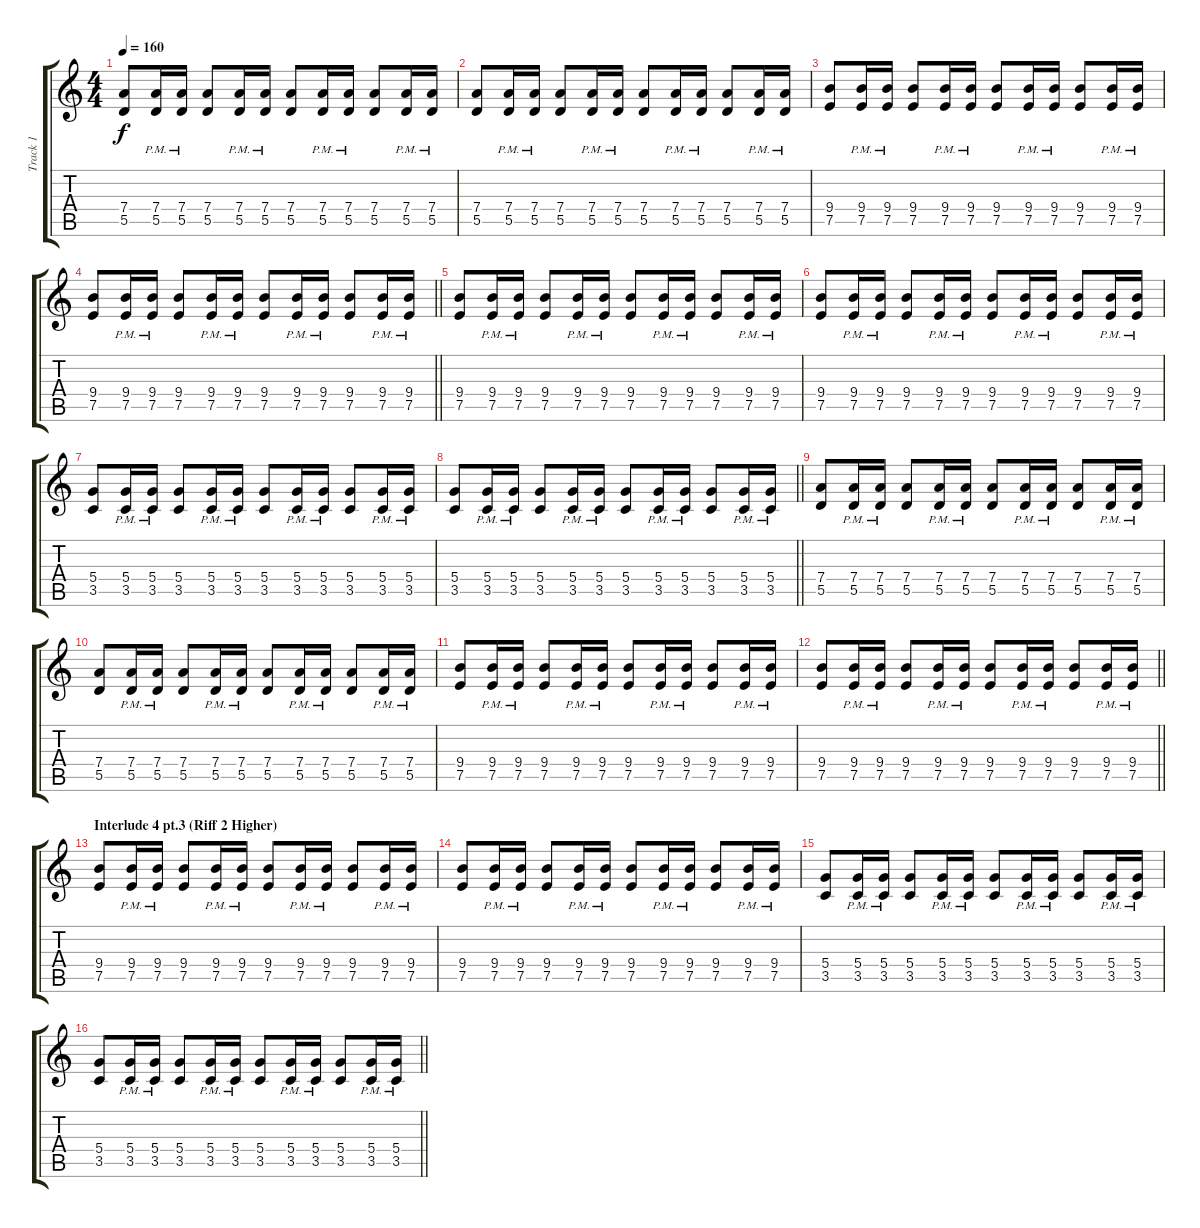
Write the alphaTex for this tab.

\track ("Track 1" "Track 1") {instrument overdrivenguitar}
\staff {score tabs}
\tuning (E4 B3 G3 D3 A2 E2) {hide}
\ts (4 4)
\tempo 160
\clef g2
\ks c
(7.4 5.5).8{dy f} (7.4{pm} 5.5{pm}).16 (7.4{pm} 5.5{pm}).16 (7.4 5.5).8 (7.4{pm} 5.5{pm}).16 (7.4{pm} 5.5{pm}).16 (7.4 5.5).8 (7.4{pm} 5.5{pm}).16 (7.4{pm} 5.5{pm}).16 (7.4 5.5).8 (7.4{pm} 5.5{pm}).16 (7.4{pm} 5.5{pm}).16 |
(7.4 5.5).8 (7.4{pm} 5.5{pm}).16 (7.4{pm} 5.5{pm}).16 (7.4 5.5).8 (7.4{pm} 5.5{pm}).16 (7.4{pm} 5.5{pm}).16 (7.4 5.5).8 (7.4{pm} 5.5{pm}).16 (7.4{pm} 5.5{pm}).16 (7.4 5.5).8 (7.4{pm} 5.5{pm}).16 (7.4{pm} 5.5{pm}).16 |
(9.4 7.5).8 (9.4{pm} 7.5{pm}).16 (9.4{pm} 7.5{pm}).16 (9.4 7.5).8 (9.4{pm} 7.5{pm}).16 (9.4{pm} 7.5{pm}).16 (9.4 7.5).8 (9.4{pm} 7.5{pm}).16 (9.4{pm} 7.5{pm}).16 (9.4 7.5).8 (9.4{pm} 7.5{pm}).16 (9.4{pm} 7.5{pm}).16 |
\barLineRight lightlight
(9.4 7.5).8 (9.4{pm} 7.5{pm}).16 (9.4{pm} 7.5{pm}).16 (9.4 7.5).8 (9.4{pm} 7.5{pm}).16 (9.4{pm} 7.5{pm}).16 (9.4 7.5).8 (9.4{pm} 7.5{pm}).16 (9.4{pm} 7.5{pm}).16 (9.4 7.5).8 (9.4{pm} 7.5{pm}).16 (9.4{pm} 7.5{pm}).16 |
(9.4 7.5).8 (9.4{pm} 7.5{pm}).16 (9.4{pm} 7.5{pm}).16 (9.4 7.5).8 (9.4{pm} 7.5{pm}).16 (9.4{pm} 7.5{pm}).16 (9.4 7.5).8 (9.4{pm} 7.5{pm}).16 (9.4{pm} 7.5{pm}).16 (9.4 7.5).8 (9.4{pm} 7.5{pm}).16 (9.4{pm} 7.5{pm}).16 |
(9.4 7.5).8 (9.4{pm} 7.5{pm}).16 (9.4{pm} 7.5{pm}).16 (9.4 7.5).8 (9.4{pm} 7.5{pm}).16 (9.4{pm} 7.5{pm}).16 (9.4 7.5).8 (9.4{pm} 7.5{pm}).16 (9.4{pm} 7.5{pm}).16 (9.4 7.5).8 (9.4{pm} 7.5{pm}).16 (9.4{pm} 7.5{pm}).16 |
(5.4 3.5).8 (5.4{pm} 3.5{pm}).16 (5.4{pm} 3.5{pm}).16 (5.4 3.5).8 (5.4{pm} 3.5{pm}).16 (5.4{pm} 3.5{pm}).16 (5.4 3.5).8 (5.4{pm} 3.5{pm}).16 (5.4{pm} 3.5{pm}).16 (5.4 3.5).8 (5.4{pm} 3.5{pm}).16 (5.4{pm} 3.5{pm}).16 |
\barLineRight lightlight
(5.4 3.5).8 (5.4{pm} 3.5{pm}).16 (5.4{pm} 3.5{pm}).16 (5.4 3.5).8 (5.4{pm} 3.5{pm}).16 (5.4{pm} 3.5{pm}).16 (5.4 3.5).8 (5.4{pm} 3.5{pm}).16 (5.4{pm} 3.5{pm}).16 (5.4 3.5).8 (5.4{pm} 3.5{pm}).16 (5.4{pm} 3.5{pm}).16 |
(7.4 5.5).8 (7.4{pm} 5.5{pm}).16 (7.4{pm} 5.5{pm}).16 (7.4 5.5).8 (7.4{pm} 5.5{pm}).16 (7.4{pm} 5.5{pm}).16 (7.4 5.5).8 (7.4{pm} 5.5{pm}).16 (7.4{pm} 5.5{pm}).16 (7.4 5.5).8 (7.4{pm} 5.5{pm}).16 (7.4{pm} 5.5{pm}).16 |
(7.4 5.5).8 (7.4{pm} 5.5{pm}).16 (7.4{pm} 5.5{pm}).16 (7.4 5.5).8 (7.4{pm} 5.5{pm}).16 (7.4{pm} 5.5{pm}).16 (7.4 5.5).8 (7.4{pm} 5.5{pm}).16 (7.4{pm} 5.5{pm}).16 (7.4 5.5).8 (7.4{pm} 5.5{pm}).16 (7.4{pm} 5.5{pm}).16 |
(9.4 7.5).8 (9.4{pm} 7.5{pm}).16 (9.4{pm} 7.5{pm}).16 (9.4 7.5).8 (9.4{pm} 7.5{pm}).16 (9.4{pm} 7.5{pm}).16 (9.4 7.5).8 (9.4{pm} 7.5{pm}).16 (9.4{pm} 7.5{pm}).16 (9.4 7.5).8 (9.4{pm} 7.5{pm}).16 (9.4{pm} 7.5{pm}).16 |
\barLineRight lightlight
(9.4 7.5).8 (9.4{pm} 7.5{pm}).16 (9.4{pm} 7.5{pm}).16 (9.4 7.5).8 (9.4{pm} 7.5{pm}).16 (9.4{pm} 7.5{pm}).16 (9.4 7.5).8 (9.4{pm} 7.5{pm}).16 (9.4{pm} 7.5{pm}).16 (9.4 7.5).8 (9.4{pm} 7.5{pm}).16 (9.4{pm} 7.5{pm}).16 |
\section ("" "Interlude 4 pt.3 (Riff 2 Higher)")
(9.4 7.5).8 (9.4{pm} 7.5{pm}).16 (9.4{pm} 7.5{pm}).16 (9.4 7.5).8 (9.4{pm} 7.5{pm}).16 (9.4{pm} 7.5{pm}).16 (9.4 7.5).8 (9.4{pm} 7.5{pm}).16 (9.4{pm} 7.5{pm}).16 (9.4 7.5).8 (9.4{pm} 7.5{pm}).16 (9.4{pm} 7.5{pm}).16 |
(9.4 7.5).8 (9.4{pm} 7.5{pm}).16 (9.4{pm} 7.5{pm}).16 (9.4 7.5).8 (9.4{pm} 7.5{pm}).16 (9.4{pm} 7.5{pm}).16 (9.4 7.5).8 (9.4{pm} 7.5{pm}).16 (9.4{pm} 7.5{pm}).16 (9.4 7.5).8 (9.4{pm} 7.5{pm}).16 (9.4{pm} 7.5{pm}).16 |
(5.4 3.5).8 (5.4{pm} 3.5{pm}).16 (5.4{pm} 3.5{pm}).16 (5.4 3.5).8 (5.4{pm} 3.5{pm}).16 (5.4{pm} 3.5{pm}).16 (5.4 3.5).8 (5.4{pm} 3.5{pm}).16 (5.4{pm} 3.5{pm}).16 (5.4 3.5).8 (5.4{pm} 3.5{pm}).16 (5.4{pm} 3.5{pm}).16 |
\barLineRight lightlight
(5.4 3.5).8 (5.4{pm} 3.5{pm}).16 (5.4{pm} 3.5{pm}).16 (5.4 3.5).8 (5.4{pm} 3.5{pm}).16 (5.4{pm} 3.5{pm}).16 (5.4 3.5).8 (5.4{pm} 3.5{pm}).16 (5.4{pm} 3.5{pm}).16 (5.4 3.5).8 (5.4{pm} 3.5{pm}).16 (5.4{pm} 3.5{pm}).16
